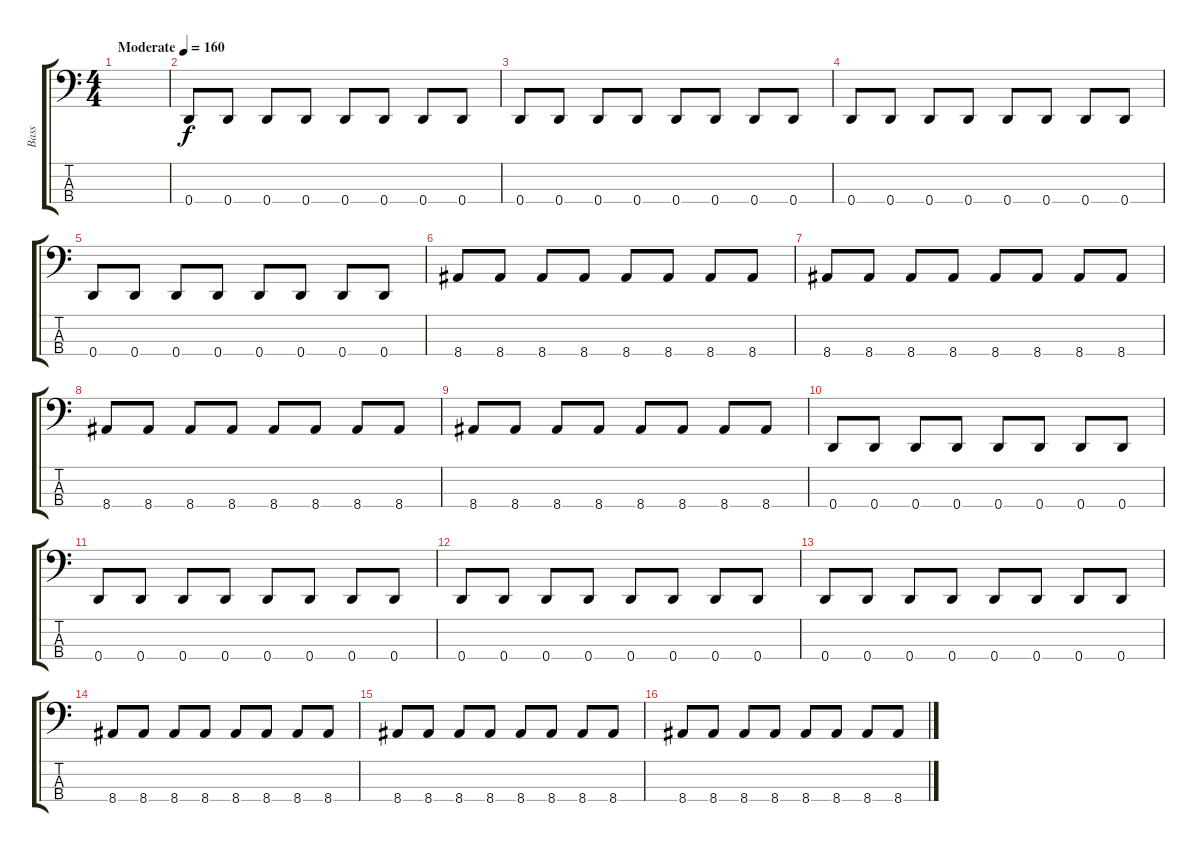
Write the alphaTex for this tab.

\track ("Bass" "Bass") {instrument electricbassfinger}
\staff {score tabs}
\tuning (G2 D2 A1 D1) {hide}
\ts (4 4)
\tempo (160 "Moderate")
\clef f4
\ks c
|
0.4.8 0.4.8 0.4.8 0.4.8 0.4.8 0.4.8 0.4.8 0.4.8 |
0.4.8 0.4.8 0.4.8 0.4.8 0.4.8 0.4.8 0.4.8 0.4.8 |
0.4.8 0.4.8 0.4.8 0.4.8 0.4.8 0.4.8 0.4.8 0.4.8 |
0.4.8 0.4.8 0.4.8 0.4.8 0.4.8 0.4.8 0.4.8 0.4.8 |
8.4.8 8.4.8 8.4.8 8.4.8 8.4.8 8.4.8 8.4.8 8.4.8 |
8.4.8 8.4.8 8.4.8 8.4.8 8.4.8 8.4.8 8.4.8 8.4.8 |
8.4.8 8.4.8 8.4.8 8.4.8 8.4.8 8.4.8 8.4.8 8.4.8 |
8.4.8 8.4.8 8.4.8 8.4.8 8.4.8 8.4.8 8.4.8 8.4.8 |
0.4.8 0.4.8 0.4.8 0.4.8 0.4.8 0.4.8 0.4.8 0.4.8 |
0.4.8 0.4.8 0.4.8 0.4.8 0.4.8 0.4.8 0.4.8 0.4.8 |
0.4.8 0.4.8 0.4.8 0.4.8 0.4.8 0.4.8 0.4.8 0.4.8 |
0.4.8 0.4.8 0.4.8 0.4.8 0.4.8 0.4.8 0.4.8 0.4.8 |
8.4.8 8.4.8 8.4.8 8.4.8 8.4.8 8.4.8 8.4.8 8.4.8 |
8.4.8 8.4.8 8.4.8 8.4.8 8.4.8 8.4.8 8.4.8 8.4.8 |
8.4.8 8.4.8 8.4.8 8.4.8 8.4.8 8.4.8 8.4.8 8.4.8
